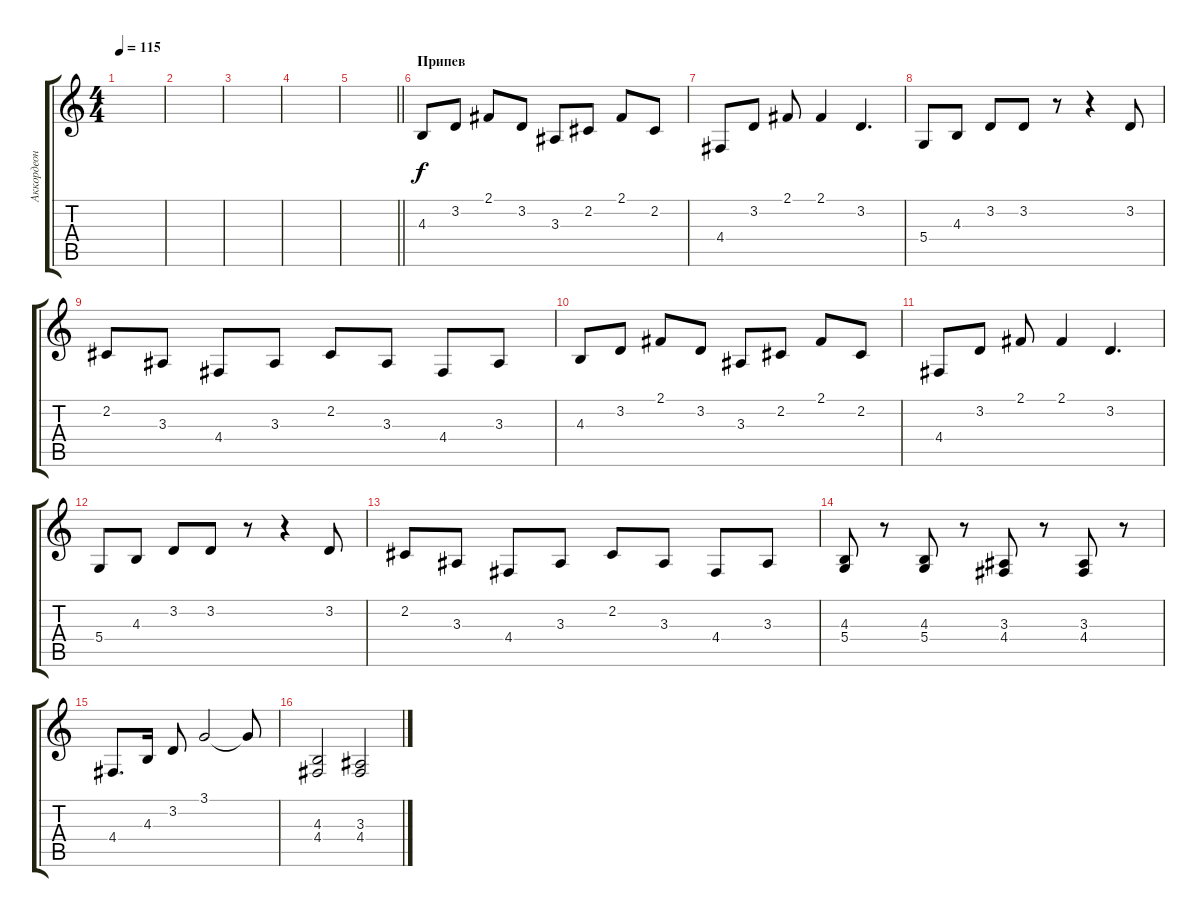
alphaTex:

\track ("Аккордеон" "Аккордеон") {instrument accordion}
\staff {score tabs}
\tuning (E4 B3 G3 D3 A2 E2) {hide}
\ts (4 4)
\tempo 115
\clef g2
\ks c
|
|
|
|
\barLineRight lightlight
|
\section ("" "Припев")
4.3.8 3.2.8 2.1.8 3.2.8 3.3.8 2.2.8 2.1.8 2.2.8 |
4.4.8 3.2.8 2.1.8 2.1.4 3.2.4{d} |
5.4.8 4.3.8 3.2.8 3.2.8 r.8 r.4 3.2.8 |
2.2.8 3.3.8 4.4.8 3.3.8 2.2.8 3.3.8 4.4.8 3.3.8 |
4.3.8 3.2.8 2.1.8 3.2.8 3.3.8 2.2.8 2.1.8 2.2.8 |
4.4.8 3.2.8 2.1.8 2.1.4 3.2.4{d} |
5.4.8 4.3.8 3.2.8 3.2.8 r.8 r.4 3.2.8 |
2.2.8 3.3.8 4.4.8 3.3.8 2.2.8 3.3.8 4.4.8 3.3.8 |
(4.3 5.4).8 r.8 (4.3 5.4).8 r.8 (3.3 4.4).8 r.8 (3.3 4.4).8 r.8 |
4.4.8{d} 4.3.16 3.2.8 3.1.2 3.1{t}.8 |
(4.3 4.4).2 (3.3 4.4).2
